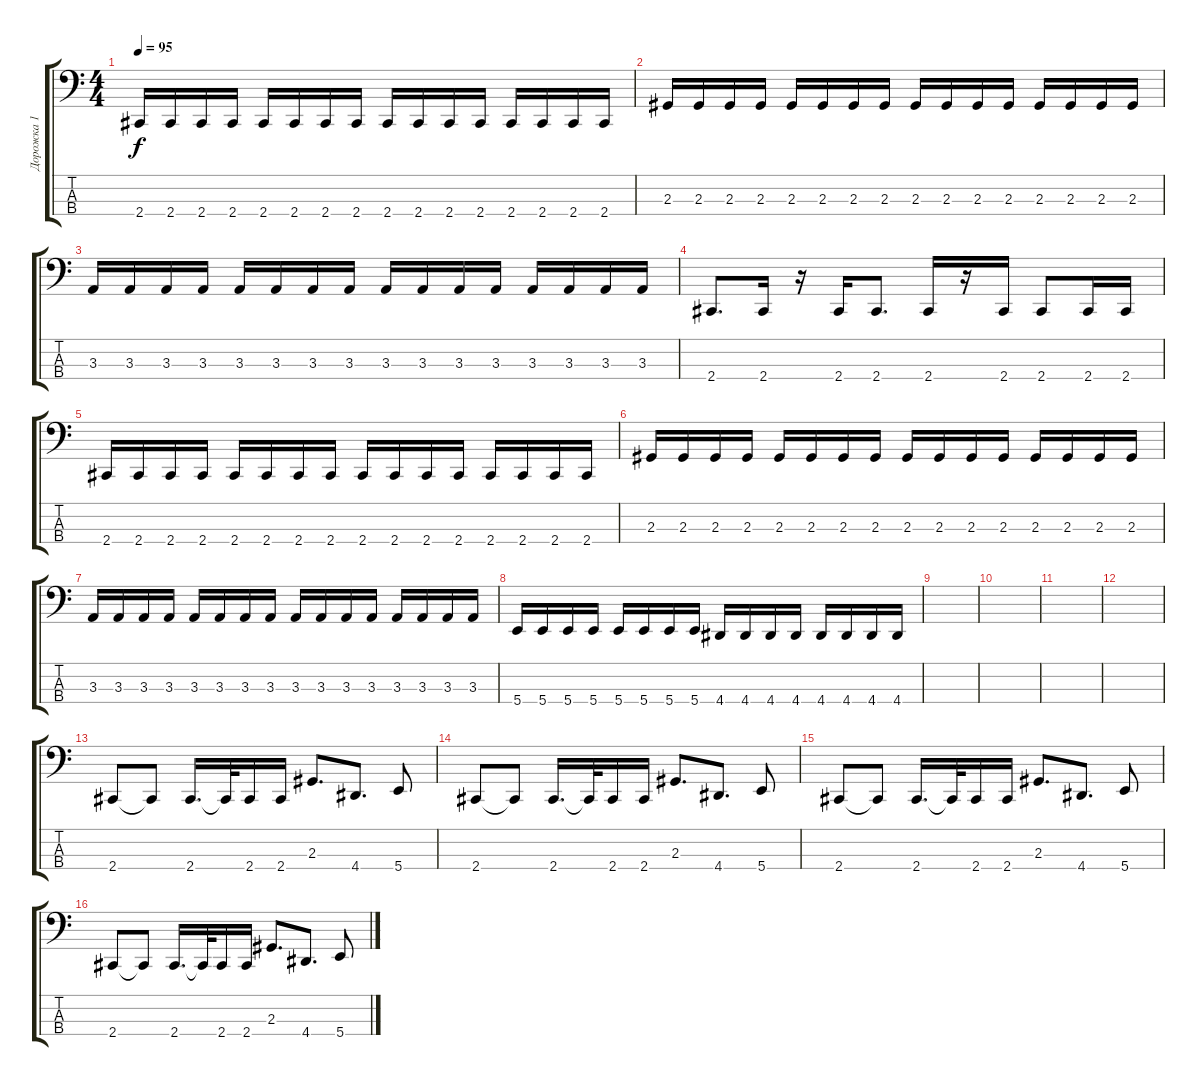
\track ("Дорожка 1" "Дорожка 1") {instrument electricbassfinger}
\staff {score tabs}
\tuning (E2 B1 Gb1 B0) {hide}
\ts (4 4)
\tempo 95
\clef f4
\ks c
2.4.16{dy f} 2.4.16 2.4.16 2.4.16 2.4.16 2.4.16 2.4.16 2.4.16 2.4.16 2.4.16 2.4.16 2.4.16 2.4.16 2.4.16 2.4.16 2.4.16 |
2.3.16 2.3.16 2.3.16 2.3.16 2.3.16 2.3.16 2.3.16 2.3.16 2.3.16 2.3.16 2.3.16 2.3.16 2.3.16 2.3.16 2.3.16 2.3.16 |
3.3.16 3.3.16 3.3.16 3.3.16 3.3.16 3.3.16 3.3.16 3.3.16 3.3.16 3.3.16 3.3.16 3.3.16 3.3.16 3.3.16 3.3.16 3.3.16 |
2.4.8{d} 2.4.16 r.16 2.4.16 2.4.8{d} 2.4.16 r.16 2.4.16 2.4.8 2.4.16 2.4.16 |
2.4.16 2.4.16 2.4.16 2.4.16 2.4.16 2.4.16 2.4.16 2.4.16 2.4.16 2.4.16 2.4.16 2.4.16 2.4.16 2.4.16 2.4.16 2.4.16 |
2.3.16 2.3.16 2.3.16 2.3.16 2.3.16 2.3.16 2.3.16 2.3.16 2.3.16 2.3.16 2.3.16 2.3.16 2.3.16 2.3.16 2.3.16 2.3.16 |
3.3.16 3.3.16 3.3.16 3.3.16 3.3.16 3.3.16 3.3.16 3.3.16 3.3.16 3.3.16 3.3.16 3.3.16 3.3.16 3.3.16 3.3.16 3.3.16 |
5.4.16 5.4.16 5.4.16 5.4.16 5.4.16 5.4.16 5.4.16 5.4.16 4.4.16 4.4.16 4.4.16 4.4.16 4.4.16 4.4.16 4.4.16 4.4.16 |
|
|
|
|
2.4.8 2.4{t}.8 2.4.16{d} 2.4{t}.32 2.4.16 2.4.16 2.3.8{d} 4.4.8{d} 5.4.8 |
2.4.8 2.4{t}.8 2.4.16{d} 2.4{t}.32 2.4.16 2.4.16 2.3.8{d} 4.4.8{d} 5.4.8 |
2.4.8 2.4{t}.8 2.4.16{d} 2.4{t}.32 2.4.16 2.4.16 2.3.8{d} 4.4.8{d} 5.4.8 |
2.4.8 2.4{t}.8 2.4.16{d} 2.4{t}.32 2.4.16 2.4.16 2.3.8{d} 4.4.8{d} 5.4.8
